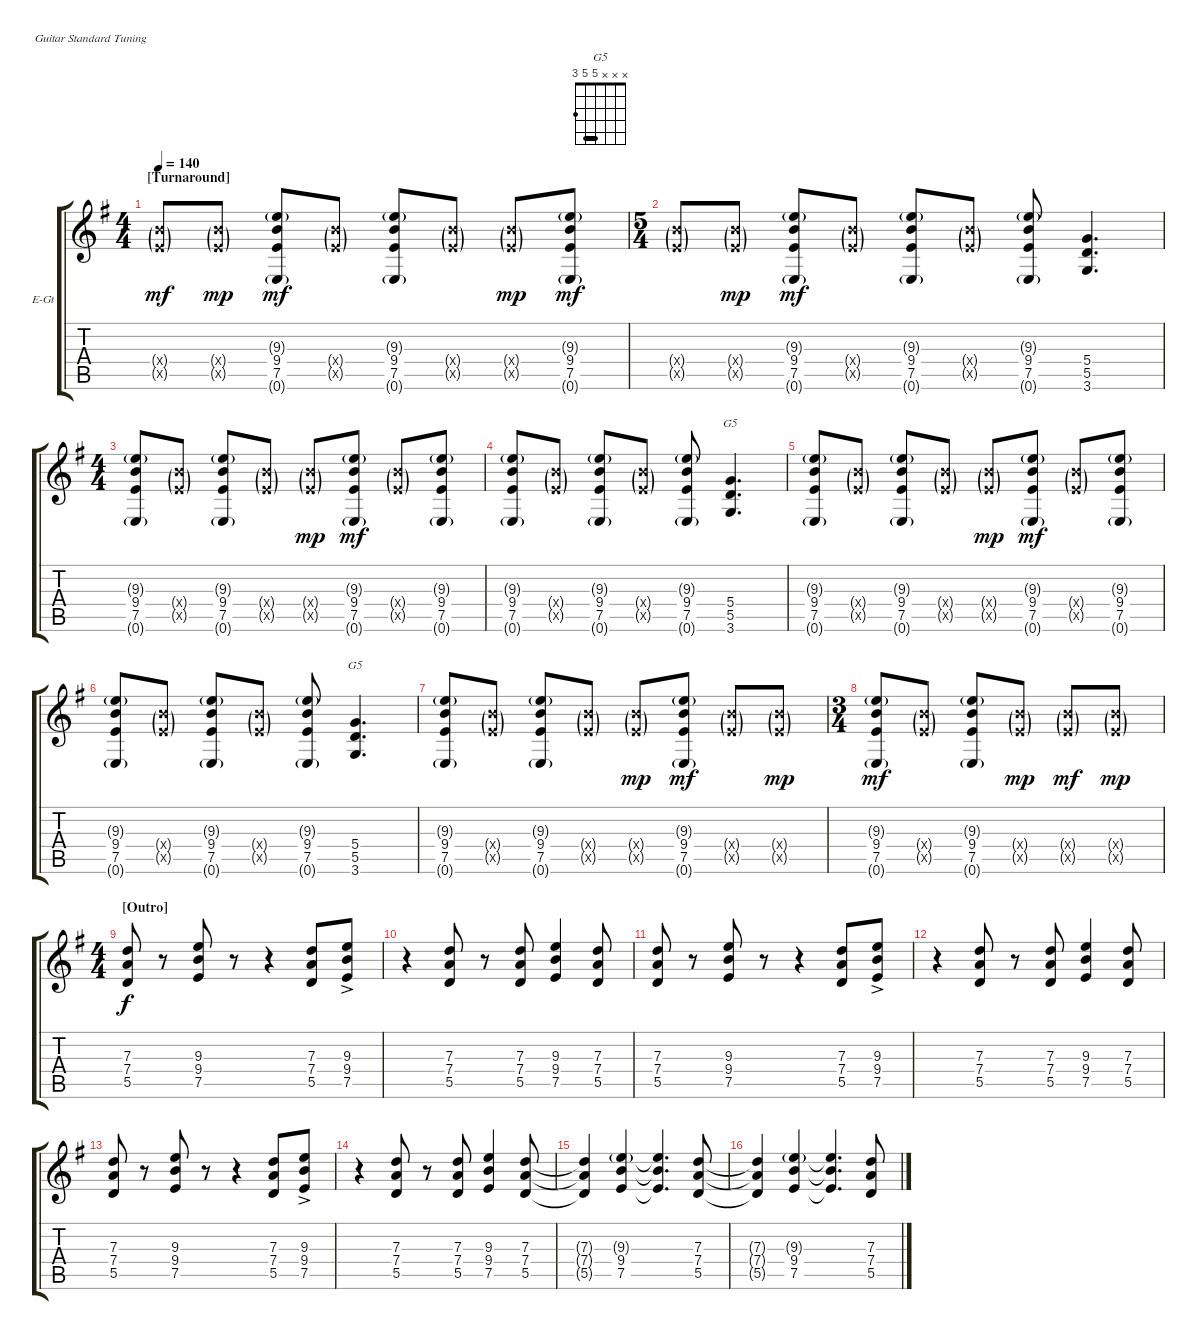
\defaultSystemsLayout 4
\bracketExtendMode groupsimilarinstruments
\firstSystemTrackNameOrientation horizontal
\otherSystemsTrackNameOrientation horizontal
\track ("Electric Guitar (Drive)" "E-Gt") {instrument overdrivenguitar}
\staff {score tabs}
\tuning (E4 B3 G3 D3 A2 E2)
\chord ("G5" x x x 5 5 3) {barre 5}
\ts (4 4)
\section ("" "[Turnaround]")
\tempo 140
\clef g2
\ks g
(9.4{g x} 7.5{g x}).8{dy mf} (9.4{g x} 7.5{g x}).8{dy mp} (9.3{g} 9.4 7.5 0.6{g}).8{dy mf} (9.4{g x} 7.5{g x}).8 (9.3{g} 9.4 7.5 0.6{g}).8 (9.4{g x} 7.5{g x}).8 (9.4{g x} 7.5{g x}).8{dy mp} (9.3{g} 9.4 7.5 0.6{g}).8{dy mf} |
\ts (5 4)
(9.4{g x} 7.5{g x}).8 (9.4{g x} 7.5{g x}).8{dy mp} (9.3{g} 9.4 7.5 0.6{g}).8{dy mf} (9.4{g x} 7.5{g x}).8 (9.3{g} 9.4 7.5 0.6{g}).8 (9.4{g x} 7.5{g x}).8 (9.3{g} 9.4 7.5 0.6{g}).8 (3.6 5.5 5.4).4{d} |
\ts (4 4)
(9.3{g} 9.4 7.5 0.6{g}).8 (9.4{g x} 7.5{g x}).8 (9.3{g} 9.4 7.5 0.6{g}).8 (9.4{g x} 7.5{g x}).8 (9.4{g x} 7.5{g x}).8{dy mp} (9.3{g} 9.4 7.5 0.6{g}).8{dy mf} (9.4{g x} 7.5{g x}).8 (9.3{g} 9.4 7.5 0.6{g}).8 |
(9.3{g} 9.4 7.5 0.6{g}).8 (9.4{g x} 7.5{g x}).8 (9.3{g} 9.4 7.5 0.6{g}).8 (9.4{g x} 7.5{g x}).8 (9.3{g} 9.4 7.5 0.6{g}).8 (3.6 5.5 5.4).4{d ch "G5"} |
(9.3{g} 9.4 7.5 0.6{g}).8 (9.4{g x} 7.5{g x}).8 (9.3{g} 9.4 7.5 0.6{g}).8 (9.4{g x} 7.5{g x}).8 (9.4{g x} 7.5{g x}).8{dy mp} (9.3{g} 9.4 7.5 0.6{g}).8{dy mf} (9.4{g x} 7.5{g x}).8 (9.3{g} 9.4 7.5 0.6{g}).8 |
(9.3{g} 9.4 7.5 0.6{g}).8 (9.4{g x} 7.5{g x}).8 (9.3{g} 9.4 7.5 0.6{g}).8 (9.4{g x} 7.5{g x}).8 (9.3{g} 9.4 7.5 0.6{g}).8 (3.6 5.5 5.4).4{d ch "G5"} |
(9.3{g} 9.4 7.5 0.6{g}).8 (9.4{g x} 7.5{g x}).8 (9.3{g} 9.4 7.5 0.6{g}).8 (9.4{g x} 7.5{g x}).8 (9.4{g x} 7.5{g x}).8{dy mp} (9.3{g} 9.4 7.5 0.6{g}).8{dy mf} (9.4{g x} 7.5{g x}).8 (9.4{g x} 7.5{g x}).8{dy mp} |
\ts (3 4)
(9.3{g} 9.4 7.5 0.6{g}).8{dy mf} (9.4{g x} 7.5{g x}).8 (9.3{g} 9.4 7.5 0.6{g}).8 (9.4{g x} 7.5{g x}).8{dy mp} (9.4{g x} 7.5{g x}).8{dy mf} (9.4{g x} 7.5{g x}).8{dy mp} |
\ts (4 4)
\section ("" "[Outro]")
(7.3 7.4 5.5).8{dy f} r.8 (9.3 9.4 7.5).8 r.8 r.4 (7.3 7.4 5.5).8 (9.3{ac} 9.4 7.5).8 |
r.4 (7.3 7.4 5.5).8 r.8 (7.3 7.4 5.5).8 (9.3 9.4 7.5).4 (7.3 7.4 5.5).8 |
(7.3 7.4 5.5).8 r.8 (9.3 9.4 7.5).8 r.8 r.4 (7.3 7.4 5.5).8 (9.3{ac} 9.4 7.5).8 |
r.4 (7.3 7.4 5.5).8 r.8 (7.3 7.4 5.5).8 (9.3 9.4 7.5).4 (7.3 7.4 5.5).8 |
(7.3 7.4 5.5).8 r.8 (9.3 9.4 7.5).8 r.8 r.4 (7.3 7.4 5.5).8 (9.3{ac} 9.4 7.5).8 |
r.4 (7.3 7.4 5.5).8 r.8 (7.3 7.4 5.5).8 (9.3 9.4 7.5).4 (7.3 7.4 5.5).8 |
(5.5{t} 7.4{t} 7.3{t}).4 (7.5 9.4 9.3{g}).4 (7.5{t} 9.4{t} 9.3{t}).4{d} (5.5 7.4 7.3).8 |
(5.5{t} 7.4{t} 7.3{t}).4 (7.5 9.4 9.3{g}).4 (7.5{t} 9.4{t} 9.3{t}).4{d} (5.5 7.4 7.3).8
